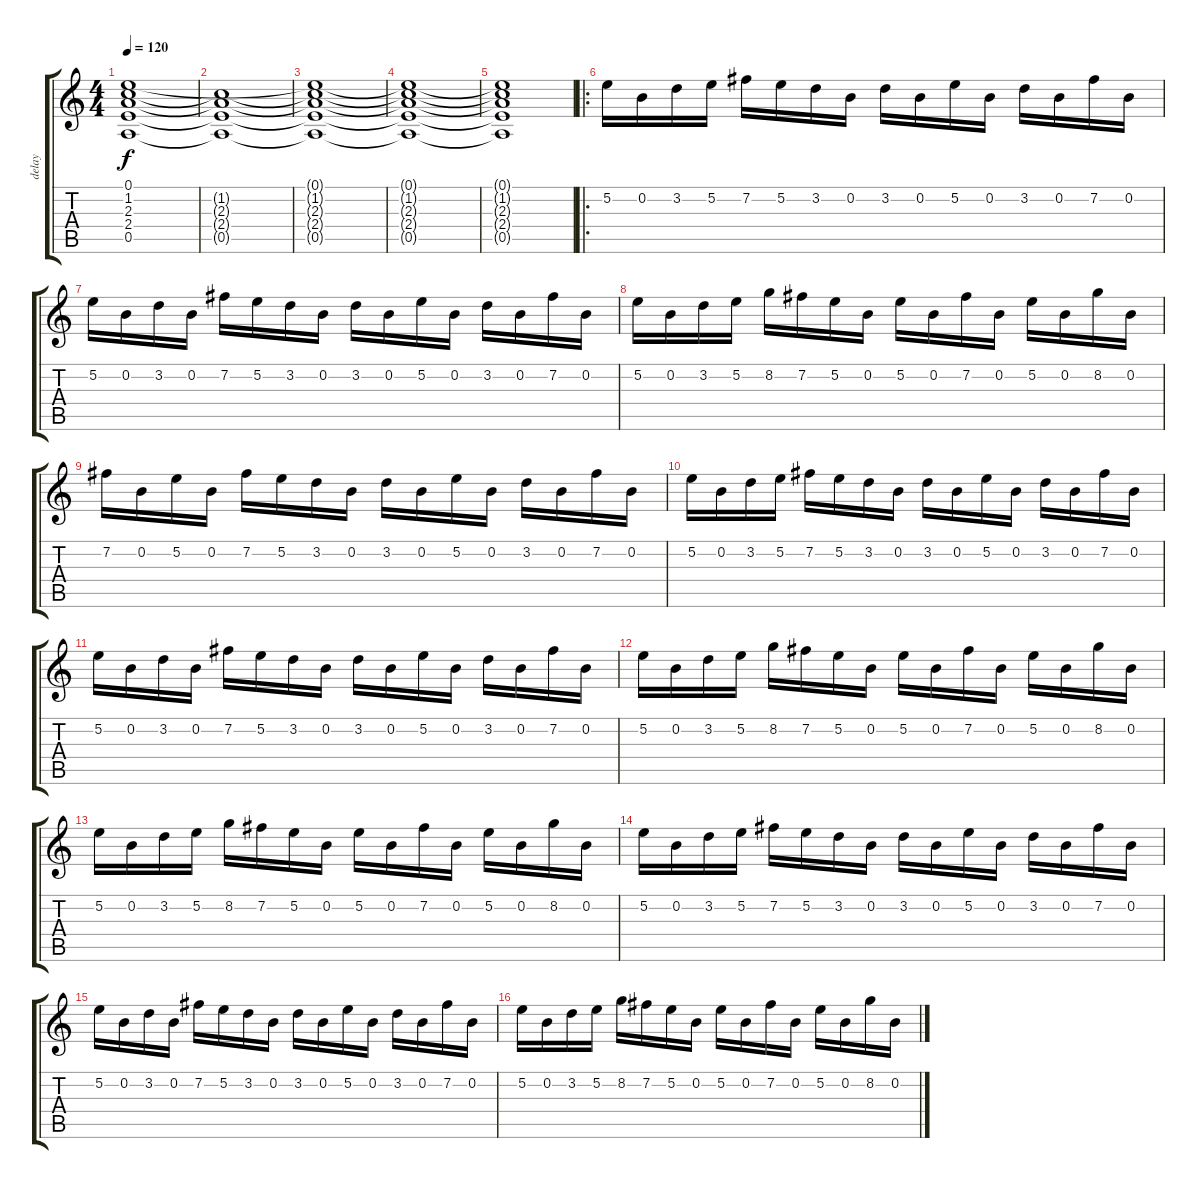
\track ("delay" "delay") {instrument distortionguitar}
\staff {score tabs}
\tuning (E4 B3 G3 D3 A2 E2) {hide}
\ts (4 4)
\tempo 120
\clef g2
\ks c
(0.1 1.2{t} 2.3{t} 2.4{t} 0.5{t}).1{dy f} |
(1.2{t} 2.3{t} 2.4{t} 0.5{t}).1 |
(0.1{t} 1.2{t} 2.3{t} 2.4{t} 0.5{t}).1 |
(0.1{t} 1.2{t} 2.3{t} 2.4{t} 0.5{t}).1 |
(0.1{t} 1.2{t} 2.3{t} 2.4{t} 0.5{t}).1 |
\ro
5.2.16{volume 11 instrument distortionguitar} 0.2.16 3.2.16 5.2.16 7.2.16 5.2.16 3.2.16 0.2.16 3.2.16 0.2.16 5.2.16 0.2.16 3.2.16 0.2.16 7.2.16 0.2.16 |
5.2.16 0.2.16 3.2.16 0.2.16 7.2.16 5.2.16 3.2.16 0.2.16 3.2.16 0.2.16 5.2.16 0.2.16 3.2.16 0.2.16 7.2.16 0.2.16 |
5.2.16 0.2.16 3.2.16 5.2.16 8.2.16 7.2.16 5.2.16 0.2.16 5.2.16 0.2.16 7.2.16 0.2.16 5.2.16 0.2.16 8.2.16 0.2.16 |
7.2.16 0.2.16 5.2.16 0.2.16 7.2.16 5.2.16 3.2.16 0.2.16 3.2.16 0.2.16 5.2.16 0.2.16 3.2.16 0.2.16 7.2.16 0.2.16 |
5.2.16{volume 11 balance 13} 0.2.16 3.2.16 5.2.16 7.2.16 5.2.16 3.2.16 0.2.16 3.2.16 0.2.16 5.2.16 0.2.16 3.2.16 0.2.16 7.2.16 0.2.16 |
5.2.16 0.2.16 3.2.16 0.2.16 7.2.16 5.2.16 3.2.16 0.2.16 3.2.16 0.2.16 5.2.16 0.2.16 3.2.16 0.2.16 7.2.16 0.2.16 |
5.2.16 0.2.16 3.2.16 5.2.16 8.2.16 7.2.16 5.2.16 0.2.16 5.2.16 0.2.16 7.2.16 0.2.16 5.2.16 0.2.16 8.2.16 0.2.16 |
5.2.16 0.2.16 3.2.16 5.2.16 8.2.16 7.2.16 5.2.16 0.2.16 5.2.16 0.2.16 7.2.16 0.2.16 5.2.16 0.2.16 8.2.16 0.2.16 |
5.2.16{volume 11 balance 13} 0.2.16 3.2.16 5.2.16 7.2.16 5.2.16 3.2.16 0.2.16 3.2.16 0.2.16 5.2.16 0.2.16 3.2.16 0.2.16 7.2.16 0.2.16 |
5.2.16 0.2.16 3.2.16 0.2.16 7.2.16 5.2.16 3.2.16 0.2.16 3.2.16 0.2.16 5.2.16 0.2.16 3.2.16 0.2.16 7.2.16 0.2.16 |
5.2.16 0.2.16 3.2.16 5.2.16 8.2.16 7.2.16 5.2.16 0.2.16 5.2.16 0.2.16 7.2.16 0.2.16 5.2.16 0.2.16 8.2.16 0.2.16
